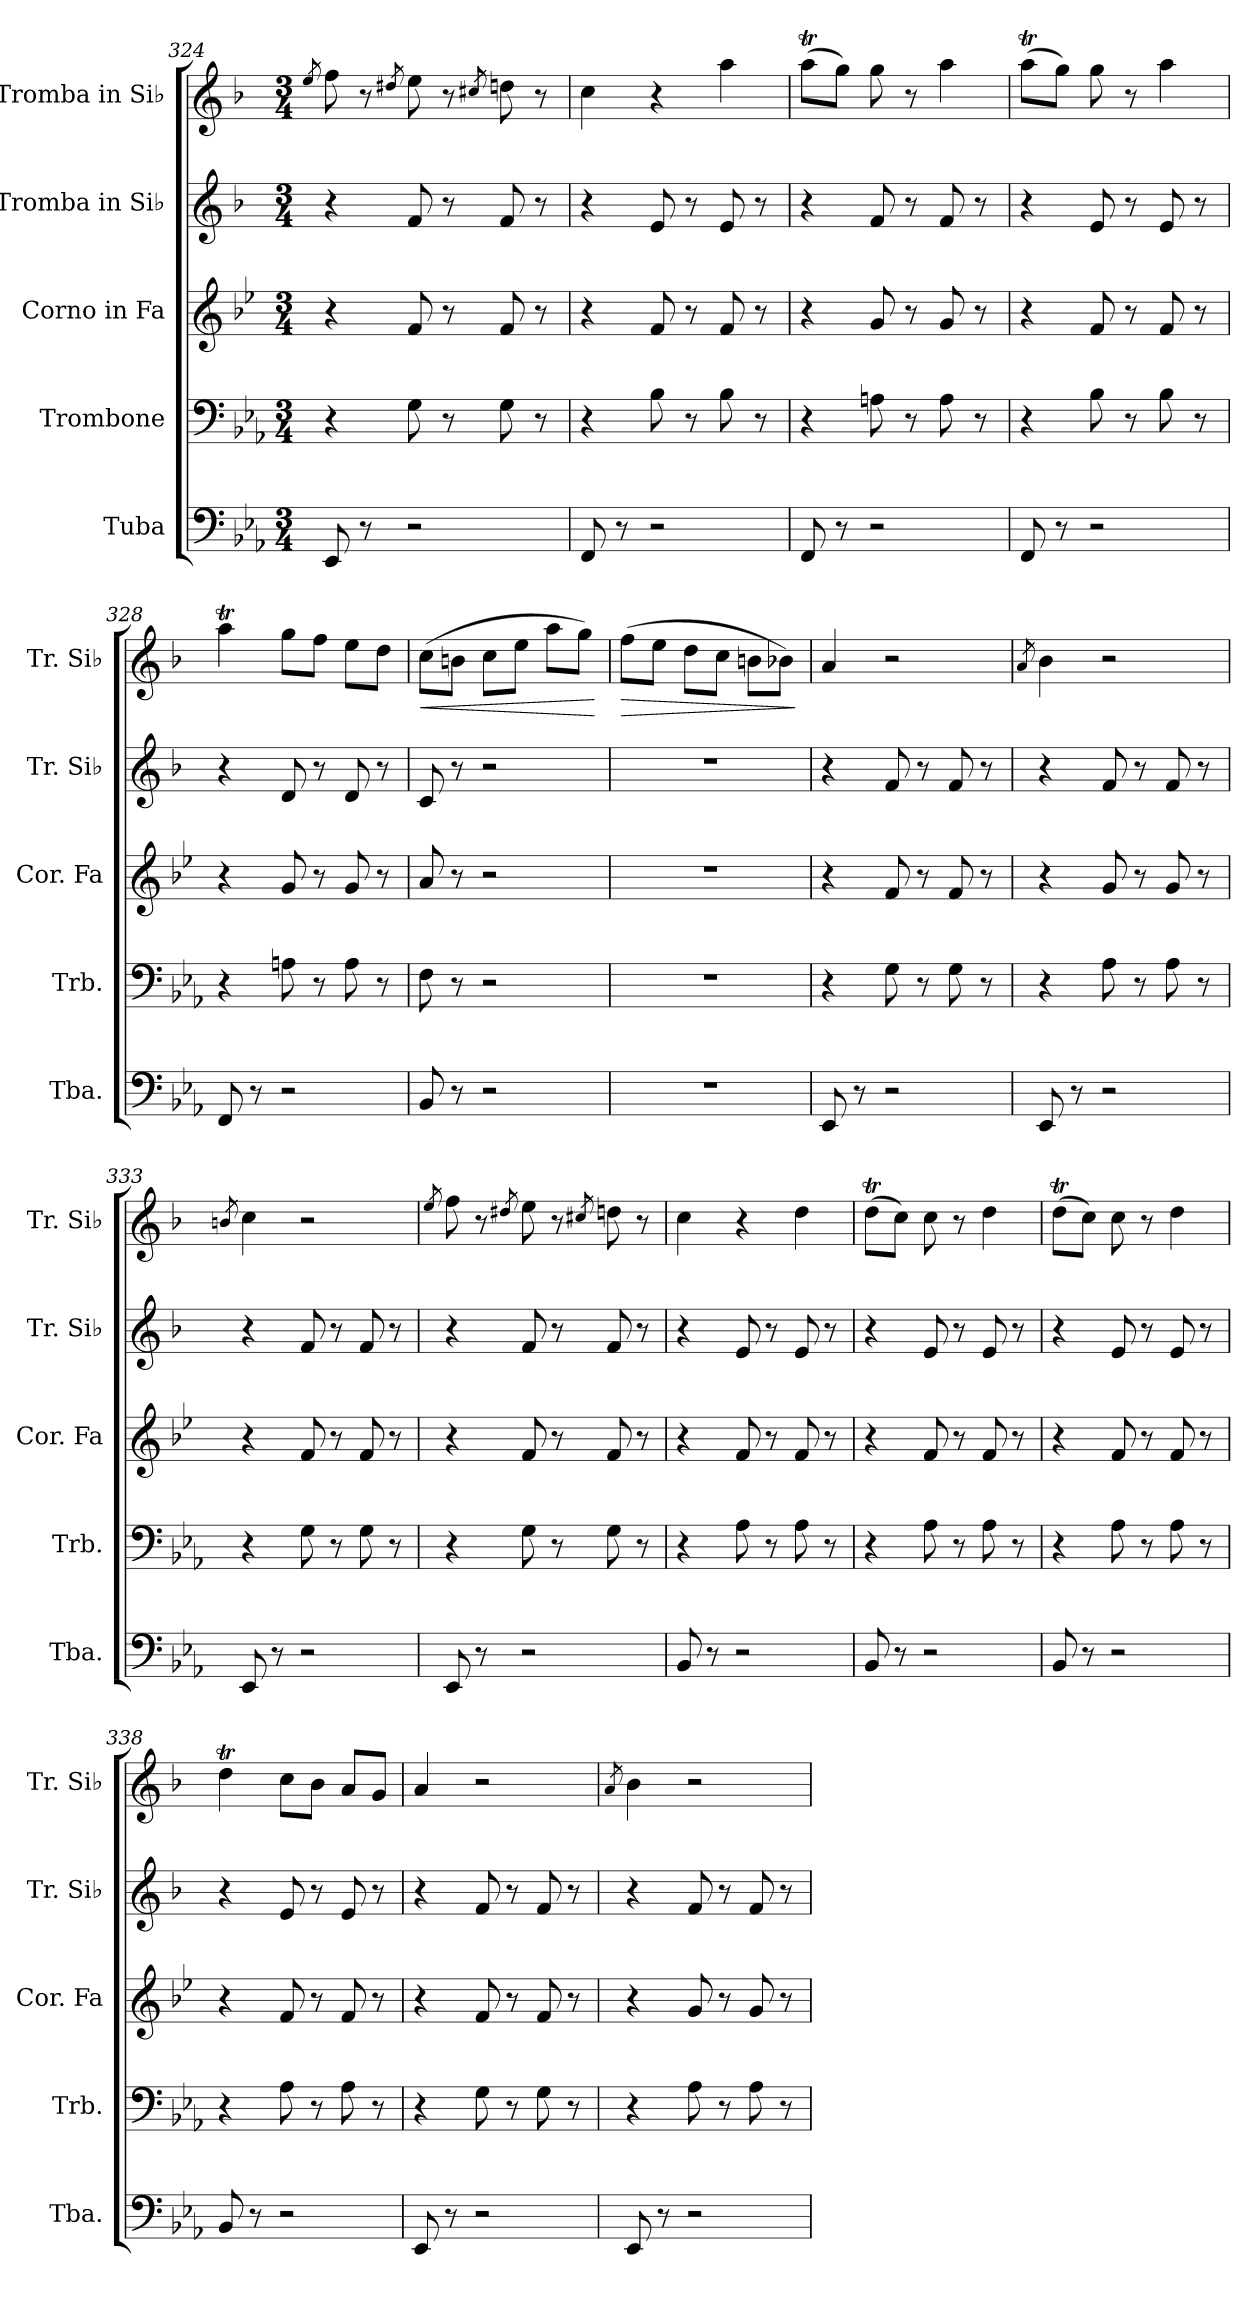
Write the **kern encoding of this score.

**kern	**kern	**kern	**kern	**kern	**dynam
*part5	*part4	*part3	*part2	*part1	*part1
*staff5	*staff4	*staff3	*staff2	*staff1	*staff1
*I"Tuba	*I"Trombone	*I"Corno in Fa	*I"Tromba in Si♭	*I"Tromba in Si♭	*
*I'Tba.	*I'Trb.	*I'Cor. Fa	*I'Tr. Si♭	*I'Tr. Si♭	*
*clefF4	*clefF4	*clefG2	*clefG2	*clefG2	*
*	*	*ITrd4c7	*ITrd1c2	*ITrd1c2	*
*k[b-e-a-]	*k[b-e-a-]	*k[b-e-a-]	*k[b-e-a-]	*k[b-e-a-]	*
*M3/4	*M3/4	*M3/4	*M3/4	*M3/4	*
=324	=324	=324	=324	=324	=324
.	.	.	.	8qdd/	.
8EE-/	4r	4r	4r	8ee-\	.
8r	.	.	.	8r	.
.	.	.	.	8qcc#X/	.
2r	8G\	8B-/	8e-/	8dd\	.
.	8r	8r	8r	8r	.
.	.	.	.	8qbn/	.
.	8G\	8B-/	8e-/	8ccn\	.
.	8r	8r	8r	8r	.
=325	=325	=325	=325	=325	=325
8FF/	4r	4r	4r	4b-\	.
8r	.	.	.	.	.
2r	8B-\	8B-/	8d/	4r	.
.	8r	8r	8r	.	.
.	8B-\	8B-/	8d/	4gg\	.
.	8r	8r	8r	.	.
=326	=326	=326	=326	=326	=326
8FF/	4r	4r	4r	(8ggt\L	.
8r	.	.	.	8ff\J)	.
2r	8An\	8c/	8e-/	8ff\	.
.	8r	8r	8r	8r	.
.	8A\	8c/	8e-/	4gg\	.
.	8r	8r	8r	.	.
=327	=327	=327	=327	=327	=327
8FF/	4r	4r	4r	(8ggt\L	.
8r	.	.	.	8ff\J)	.
2r	8B-\	8B-/	8d/	8ff\	.
.	8r	8r	8r	8r	.
.	8B-\	8B-/	8d/	4gg\	.
.	8r	8r	8r	.	.
=328	=328	=328	=328	=328	=328
8FF/	4r	4r	4r	4ggt\	.
8r	.	.	.	.	.
2r	8An\	8c/	8c/	8ff\L	.
.	8r	8r	8r	8ee-\J	.
.	8A\	8c/	8c/	8dd\L	.
.	8r	8r	8r	8cc\J	.
!!LO:PB:g=z
=329	=329	=329	=329	=329	=329
!	!	!	!	!	!LO:HP:b
8BB-/	8F\	8d/	8B-/	(8b-\L	<
8r	8r	8r	8r	8an\J	.
2r	2r	2r	2r	8b-\L	.
.	.	.	.	8dd\J	.
.	.	.	.	8gg\L	.
.	.	.	.	8ff\J)	.
.	.	.	.	.	[
=330	=330	=330	=330	=330	=330
!	!	!	!	!	!LO:HP:b
2.r	2.r	2.r	2.r	(8ee-\L	>
.	.	.	.	8dd\J	.
.	.	.	.	8cc\L	.
.	.	.	.	8b-\J	.
.	.	.	.	8an\L	.
.	.	.	.	8a-X\J)	.
.	.	.	.	.	]
=331	=331	=331	=331	=331	=331
8EE-/	4r	4r	4r	4g/	.
8r	.	.	.	.	.
2r	8G\	8B-/	8e-/	2r	.
.	8r	8r	8r	.	.
.	8G\	8B-/	8e-/	.	.
.	8r	8r	8r	.	.
=332	=332	=332	=332	=332	=332
.	.	.	.	8qg/	.
8EE-/	4r	4r	4r	4a-\	.
8r	.	.	.	.	.
2r	8A-\	8c/	8e-/	2r	.
.	8r	8r	8r	.	.
.	8A-\	8c/	8e-/	.	.
.	8r	8r	8r	.	.
=333	=333	=333	=333	=333	=333
.	.	.	.	8qan/	.
8EE-/	4r	4r	4r	4b-\	.
8r	.	.	.	.	.
2r	8G\	8B-/	8e-/	2r	.
.	8r	8r	8r	.	.
.	8G\	8B-/	8e-/	.	.
.	8r	8r	8r	.	.
=334	=334	=334	=334	=334	=334
.	.	.	.	8qdd/	.
8EE-/	4r	4r	4r	8ee-\	.
8r	.	.	.	8r	.
.	.	.	.	8qcc#X/	.
2r	8G\	8B-/	8e-/	8dd\	.
.	8r	8r	8r	8r	.
.	.	.	.	8qbn/	.
.	8G\	8B-/	8e-/	8ccn\	.
.	8r	8r	8r	8r	.
!!LO:LB:g=z
=335	=335	=335	=335	=335	=335
8BB-/	4r	4r	4r	4b-\	.
8r	.	.	.	.	.
2r	8A-\	8B-/	8d/	4r	.
.	8r	8r	8r	.	.
.	8A-\	8B-/	8d/	4cc\	.
.	8r	8r	8r	.	.
=336	=336	=336	=336	=336	=336
8BB-/	4r	4r	4r	(8ccT\L	.
8r	.	.	.	8b-\J)	.
2r	8A-\	8B-/	8d/	8b-\	.
.	8r	8r	8r	8r	.
.	8A-\	8B-/	8d/	4cc\	.
.	8r	8r	8r	.	.
=337	=337	=337	=337	=337	=337
8BB-/	4r	4r	4r	(8ccT\L	.
8r	.	.	.	8b-\J)	.
2r	8A-\	8B-/	8d/	8b-\	.
.	8r	8r	8r	8r	.
.	8A-\	8B-/	8d/	4cc\	.
.	8r	8r	8r	.	.
=338	=338	=338	=338	=338	=338
8BB-/	4r	4r	4r	4ccT\	.
8r	.	.	.	.	.
2r	8A-\	8B-/	8d/	8b-\L	.
.	8r	8r	8r	8a-\J	.
.	8A-\	8B-/	8d/	8g/L	.
.	8r	8r	8r	8f/J	.
=339	=339	=339	=339	=339	=339
8EE-/	4r	4r	4r	4g/	.
8r	.	.	.	.	.
2r	8G\	8B-/	8e-/	2r	.
.	8r	8r	8r	.	.
.	8G\	8B-/	8e-/	.	.
.	8r	8r	8r	.	.
=340	=340	=340	=340	=340	=340
.	.	.	.	8qg/	.
8EE-/	4r	4r	4r	4a-\	.
8r	.	.	.	.	.
2r	8A-\	8c/	8e-/	2r	.
.	8r	8r	8r	.	.
.	8A-\	8c/	8e-/	.	.
.	8r	8r	8r	.	.
=	=	=	=	=	=
*-	*-	*-	*-	*-	*-
